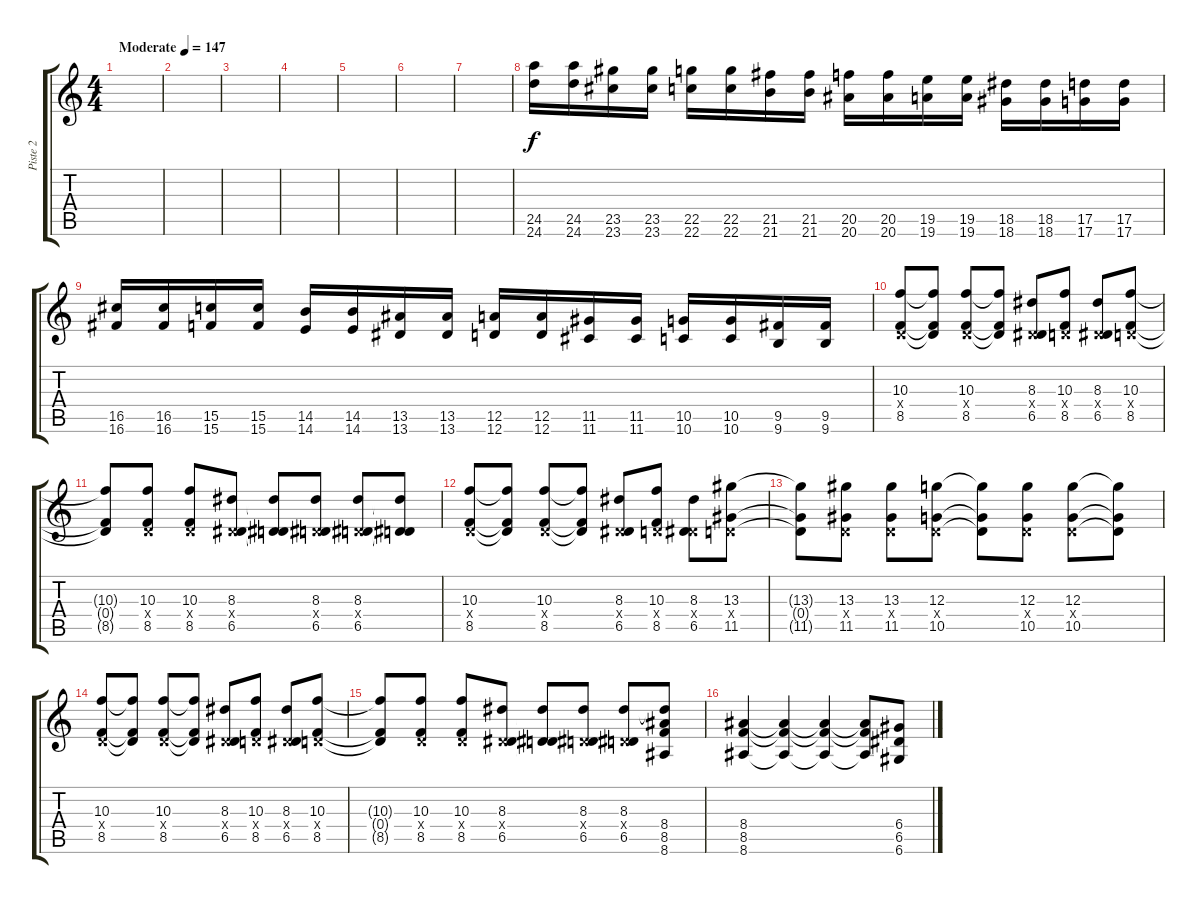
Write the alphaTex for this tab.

\track ("Piste 2" "Piste 2") {instrument distortionguitar}
\staff {score tabs}
\tuning (E4 B3 G3 D3 A2 D2) {hide}
\ts (4 4)
\tempo (147 "Moderate")
\clef g2
\ks c
|
|
|
|
|
|
|
(24.5 24.6).16{volume 7} (24.5 24.6).16 (23.5 23.6).16 (23.5 23.6).16 (22.5 22.6).16 (22.5 22.6).16 (21.5 21.6).16 (21.5 21.6).16 (20.5 20.6).16 (20.5 20.6).16 (19.5 19.6).16 (19.5 19.6).16 (18.5 18.6).16 (18.5 18.6).16 (17.5 17.6).16 (17.5 17.6).16 |
(16.5 16.6).16 (16.5 16.6).16 (15.5 15.6).16 (15.5 15.6).16 (14.5 14.6).16 (14.5 14.6).16 (13.5 13.6).16 (13.5 13.6).16 (12.5 12.6).16 (12.5 12.6).16 (11.5 11.6).16 (11.5 11.6).16 (10.5 10.6).16 (10.5 10.6).16 (9.5 9.6).16 (9.5 9.6).16 |
(10.3 0.4{x} 8.5).8{volume 16} (10.3{t} 0.4{t} 8.5{t}).8 (10.3 0.4{x} 8.5).8 (10.3{t} 0.4{t} 8.5{t}).8 (8.3 0.4{x} 6.5).8 (10.3 0.4{x} 8.5).8 (8.3 0.4{x} 6.5).8 (10.3 0.4{x} 8.5).8 |
(10.3{t} 0.4{t} 8.5{t}).8 (10.3 0.4{x} 8.5).8 (10.3 0.4{x} 8.5).8 (8.3 0.4{x} 6.5).8 (8.3{t} 0.4{t} 6.5{t}).8 (8.3 0.4{x} 6.5).8 (8.3 0.4{x} 6.5).8 (8.3{t} 0.4{t} 6.5{t}).8 |
(10.3 0.4{x} 8.5).8{volume 16} (10.3{t} 0.4{t} 8.5{t}).8 (10.3 0.4{x} 8.5).8 (10.3{t} 0.4{t} 8.5{t}).8 (8.3 0.4{x} 6.5).8 (10.3 0.4{x} 8.5).8 (8.3 0.4{x} 6.5).8 (13.3 0.4{x} 11.5).8 |
(13.3{t} 0.4{t} 11.5{t}).8 (13.3 0.4{x} 11.5).8 (13.3 0.4{x} 11.5).8 (12.3 0.4{x} 10.5).8 (12.3{t} 0.4{t} 10.5{t}).8 (12.3 0.4{x} 10.5).8 (12.3 0.4{x} 10.5).8 (12.3{t} 0.4{t} 10.5{t}).8 |
(10.3 0.4{x} 8.5).8{volume 16} (10.3{t} 0.4{t} 8.5{t}).8 (10.3 0.4{x} 8.5).8 (10.3{t} 0.4{t} 8.5{t}).8 (8.3 0.4{x} 6.5).8 (10.3 0.4{x} 8.5).8 (8.3 0.4{x} 6.5).8 (10.3 0.4{x} 8.5).8 |
(10.3{t} 0.4{t} 8.5{t}).8 (10.3 0.4{x} 8.5).8 (10.3 0.4{x} 8.5).8 (8.3 0.4{x} 6.5).8 (8.3{t} 0.4{t} 6.5{t}).8 (8.3 0.4{x} 6.5).8 (8.3 0.4{x} 6.5).8 (8.3{t} 8.4 8.5 8.6).8 |
(8.4 8.5 8.6).4 (8.4{t} 8.5{t} 8.6{t}).4 (8.4{t} 8.5{t} 8.6{t}).4 (8.4{t} 8.5{t} 8.6{t}).8 (6.4 6.5 6.6).8
